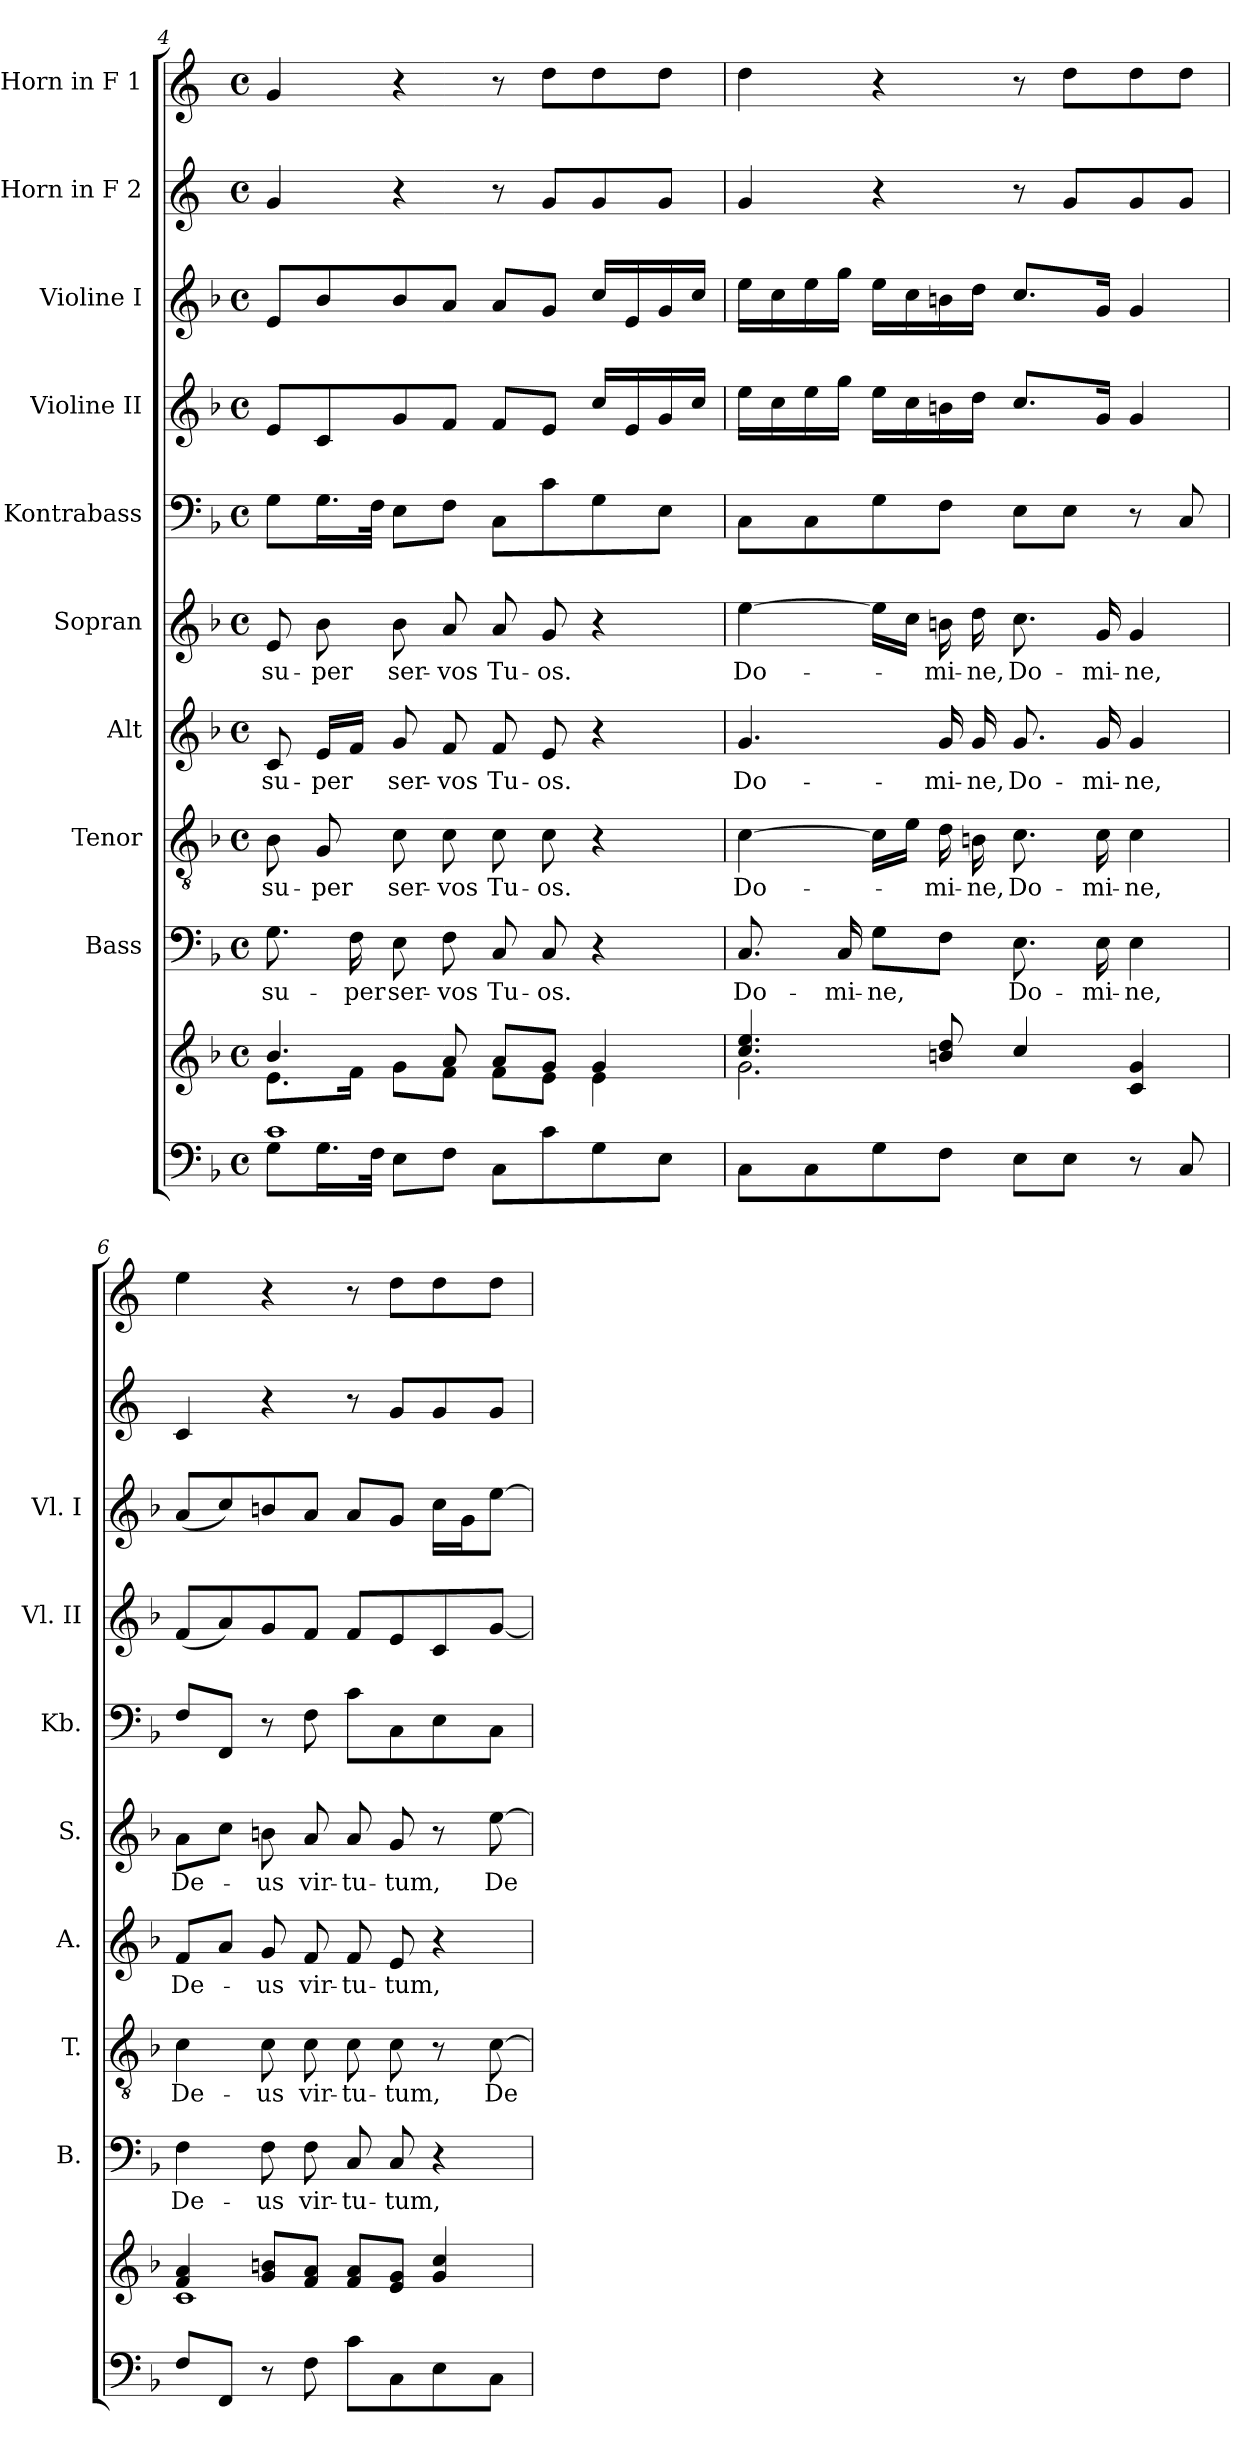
**kern	**kern	**kern	**text	**kern	**text	**kern	**text	**kern	**text	**kern	**kern	**kern	**kern	**kern
*part10	*part10	*part9	*part9	*part8	*part8	*part7	*part7	*part6	*part6	*part5	*part4	*part3	*part2	*part1
*staff11	*staff10	*staff9	*staff9	*staff8	*staff8	*staff7	*staff7	*staff6	*staff6	*staff5	*staff4	*staff3	*staff2	*staff1
*	*	*I"Bass	*	*I"Tenor	*	*I"Alt	*	*I"Sopran	*	*I"Kontrabass	*I"Violine II	*I"Violine I	*I"Horn in F 2	*I"Horn in F 1
*	*	*I'B.	*	*I'T.	*	*I'A.	*	*I'S.	*	*I'Kb.	*I'Vl. II	*I'Vl. I	*	*
!!LO:PB:g=z
*clefF4	*clefG2	*clefF4	*	*clefGv2	*	*clefG2	*	*clefG2	*	*clefF4	*clefG2	*clefG2	*clefG2	*clefG2
*	*	*	*	*	*	*	*	*	*	*ITrd7c12	*	*	*ITrd4c7	*ITrd4c7
*k[b-]	*k[b-]	*k[b-]	*	*k[b-]	*	*k[b-]	*	*k[b-]	*	*k[b-]	*k[b-]	*k[b-]	*k[b-]	*k[b-]
*F:	*F:	*F:	*	*F:	*	*F:	*	*F:	*	*F:	*F:	*F:	*F:	*F:
*M4/4	*M4/4	*M4/4	*	*M4/4	*	*M4/4	*	*M4/4	*	*M4/4	*M4/4	*M4/4	*M4/4	*M4/4
*met(c)	*met(c)	*met(c)	*	*met(c)	*	*met(c)	*	*met(c)	*	*met(c)	*met(c)	*met(c)	*met(c)	*met(c)
=4	=4	=4	=4	=4	=4	=4	=4	=4	=4	=4	=4	=4	=4	=4
*^	*^	*	*	*	*	*	*	*	*	*	*	*	*	*
!	!	!	!	!	!LO:LY:b	!	!LO:LY:b	!	!LO:LY:b	!	!LO:LY:b	!	!	!	!	!
1c	8G\L	4.b-/	8.e\L	8.G\	su-	8B-\	su-	8c/	su-	8e/	su-	8GG\L	8e/L	8e/L	4c/	4c/
!	!	!	!	!	!	!	!LO:LY:b	!	!LO:LY:b	!	!LO:LY:b	!	!	!	!	!
.	16.G\L	.	.	.	.	8G/	-per	16e/LL	-per	8b-\	-per	16.GG\L	8c/	8b-/	.	.
!	!	!	!	!	!LO:LY:b	!	!	!	!	!	!	!	!	!	!	!
.	.	.	16f\Jk	16F\	-per	.	.	16f/JJ	.	.	.	.	.	.	.	.
.	32F\JJk	.	.	.	.	.	.	.	.	.	.	32FF\JJk	.	.	.	.
!	!	!	!	!	!LO:LY:b	!	!LO:LY:b	!	!LO:LY:b	!	!LO:LY:b	!	!	!	!	!
.	8E\L	.	8g\L	8E\	ser-	8c\	ser-	8g/	ser-	8b-\	ser-	8EE\L	8g/	8b-/	4r	4r
!	!	!	!	!	!LO:LY:b	!	!LO:LY:b	!	!LO:LY:b	!	!LO:LY:b	!	!	!	!	!
.	8F\J	8a/	8f\J	8F\	-vos	8c\	-vos	8f/	-vos	8a/	-vos	8FF\J	8f/J	8a/J	.	.
!	!	!	!	!	!LO:LY:b	!	!LO:LY:b	!	!LO:LY:b	!	!LO:LY:b	!	!	!	!	!
.	8C\L	8a/L	8f\L	8C/	Tu-	8c\	Tu-	8f/	Tu-	8a/	Tu-	8CC\L	8f/L	8a/L	8r	8r
!	!	!	!	!	!LO:LY:b	!	!LO:LY:b	!	!LO:LY:b	!	!LO:LY:b	!	!	!	!	!
.	8c\	8g/J	8e\J	8C/	-os.	8c\	-os.	8e/	-os.	8g/	-os.	8C\	8e/J	8g/J	8c/L	8g\L
.	8G\	4g/	4e\	4r	.	4r	.	4r	.	4r	.	8GG\	16cc/LL	16cc/LL	8c/	8g\
.	.	.	.	.	.	.	.	.	.	.	.	.	16e/	16e/	.	.
.	8E\J	.	.	.	.	.	.	.	.	.	.	8EE\J	16g/	16g/	8c/J	8g\J
.	.	.	.	.	.	.	.	.	.	.	.	.	16cc/JJ	16cc/JJ	.	.
*v	*v	*	*	*	*	*	*	*	*	*	*	*	*	*	*	*
=5	=5	=5	=5	=5	=5	=5	=5	=5	=5	=5	=5	=5	=5	=5	=5
!	!	!	!	!LO:LY:b	!	!LO:LY:b	!	!LO:LY:b	!	!LO:LY:b	!	!	!	!	!
8C\L	4.cc/ 4.ee/	2.g\	8.C/	Do-	[4c\	Do-	4.g/	Do-	[4ee\	Do-	8CC\L	16ee\LL	16ee\LL	4c/	4g\
.	.	.	.	.	.	.	.	.	.	.	.	16cc\	16cc\	.	.
8C\	.	.	.	.	.	.	.	.	.	.	8CC\	16ee\	16ee\	.	.
!	!	!	!	!LO:LY:b	!	!	!	!	!	!	!	!	!	!	!
.	.	.	16C/	-mi-	.	.	.	.	.	.	.	16gg\JJ	16gg\JJ	.	.
!	!	!	!	!LO:LY:b	!	!	!	!	!	!	!	!	!	!	!
8G\	.	.	8G\L	-ne,	16c\LL]	.	.	.	16ee\LL]	.	8GG\	16ee\LL	16ee\LL	4r	4r
.	.	.	.	.	16e\JJ	.	.	.	16cc\JJ	.	.	16cc\	16cc\	.	.
!	!	!	!	!	!	!LO:LY:b	!	!LO:LY:b	!	!LO:LY:b	!	!	!	!	!
8F\J	8bn/ 8dd/	.	8F\J	.	16d\	-mi-	16g/	-mi-	16bn\	-mi-	8FF\J	16bn\	16bn\	.	.
!	!	!	!	!	!	!LO:LY:b	!	!LO:LY:b	!	!LO:LY:b	!	!	!	!	!
.	.	.	.	.	16Bn\	-ne,	16g/	-ne,	16dd\	-ne,	.	16dd\JJ	16dd\JJ	.	.
!	!	!	!	!LO:LY:b	!	!LO:LY:b	!	!LO:LY:b	!	!LO:LY:b	!	!	!	!	!
8E\L	4cc/	.	8.E\	Do-	8.c\	Do-	8.g/	Do-	8.cc\	Do-	8EE\L	8.cc/L	8.cc/L	8r	8r
8E\J	.	.	.	.	.	.	.	.	.	.	8EE\J	.	.	8c/L	8g\L
!	!	!	!	!LO:LY:b	!	!LO:LY:b	!	!LO:LY:b	!	!LO:LY:b	!	!	!	!	!
.	.	.	16E\	-mi-	16c\	-mi-	16g/	-mi-	16g/	-mi-	.	16g/Jk	16g/Jk	.	.
!	!	!	!	!LO:LY:b	!	!LO:LY:b	!	!LO:LY:b	!	!LO:LY:b	!	!	!	!	!
8r	4c/ 4g/	4ryy	4E\	-ne,	4c\	-ne,	4g/	-ne,	4g/	-ne,	8r	4g/	4g/	8c/	8g\
8C/	.	.	.	.	.	.	.	.	.	.	8CC/	.	.	8c/J	8g\J
=6	=6	=6	=6	=6	=6	=6	=6	=6	=6	=6	=6	=6	=6	=6	=6
!	!	!	!	!LO:LY:b	!	!LO:LY:b	!	!LO:LY:b	!	!LO:LY:b	!	!	!	!	!
8F/L	4f/ 4a/	1c	4F\	De-	4c\	De-	8f/L	De-	8a\L	De-	8FF/L	(<8f/L	(<8a/L	4F/	4a\
8FF/J	.	.	.	.	.	.	8a/J	.	8cc\J	.	8FFF/J	8a/)	8cc/)	.	.
!	!	!	!	!LO:LY:b	!	!LO:LY:b	!	!LO:LY:b	!	!LO:LY:b	!	!	!	!	!
8r	8g/ 8bn/L	.	8F\	-us	8c\	-us	8g/	-us	8bn\	-us	8r	8g/	8bn/	4r	4r
!	!	!	!	!LO:LY:b	!	!LO:LY:b	!	!LO:LY:b	!	!LO:LY:b	!	!	!	!	!
8F\	8f/ 8a/J	.	8F\	vir-	8c\	vir-	8f/	vir-	8a/	vir-	8FF\	8f/J	8a/J	.	.
!	!	!	!	!LO:LY:b	!	!LO:LY:b	!	!LO:LY:b	!	!LO:LY:b	!	!	!	!	!
8c\L	8f/ 8a/L	.	8C/	-tu-	8c\	-tu-	8f/	-tu-	8a/	-tu-	8C\L	8f/L	8a/L	8r	8r
!	!	!	!	!LO:LY:b	!	!LO:LY:b	!	!LO:LY:b	!	!LO:LY:b	!	!	!	!	!
8C\	8e/ 8g/J	.	8C/	-tum,	8c\	-tum,	8e/	-tum,	8g/	-tum,	8CC\	8e/	8g/J	8c/L	8g\L
8E\	4g/ 4cc/	.	4r	.	8r	.	4r	.	8r	.	8EE\	8c/	16cc\LL	8c/	8g\
.	.	.	.	.	.	.	.	.	.	.	.	.	16g\J	.	.
!	!	!	!	!	!	!LO:LY:b	!	!	!	!LO:LY:b	!	!	!	!	!
8C\J	.	.	.	.	[8c\	De-	.	.	[8ee\	De-	8CC\J	[8g/J	[8ee\J	8c/J	8g\J
*	*v	*v	*	*	*	*	*	*	*	*	*	*	*	*	*
=	=	=	=	=	=	=	=	=	=	=	=	=	=	=
*-	*-	*-	*-	*-	*-	*-	*-	*-	*-	*-	*-	*-	*-	*-
